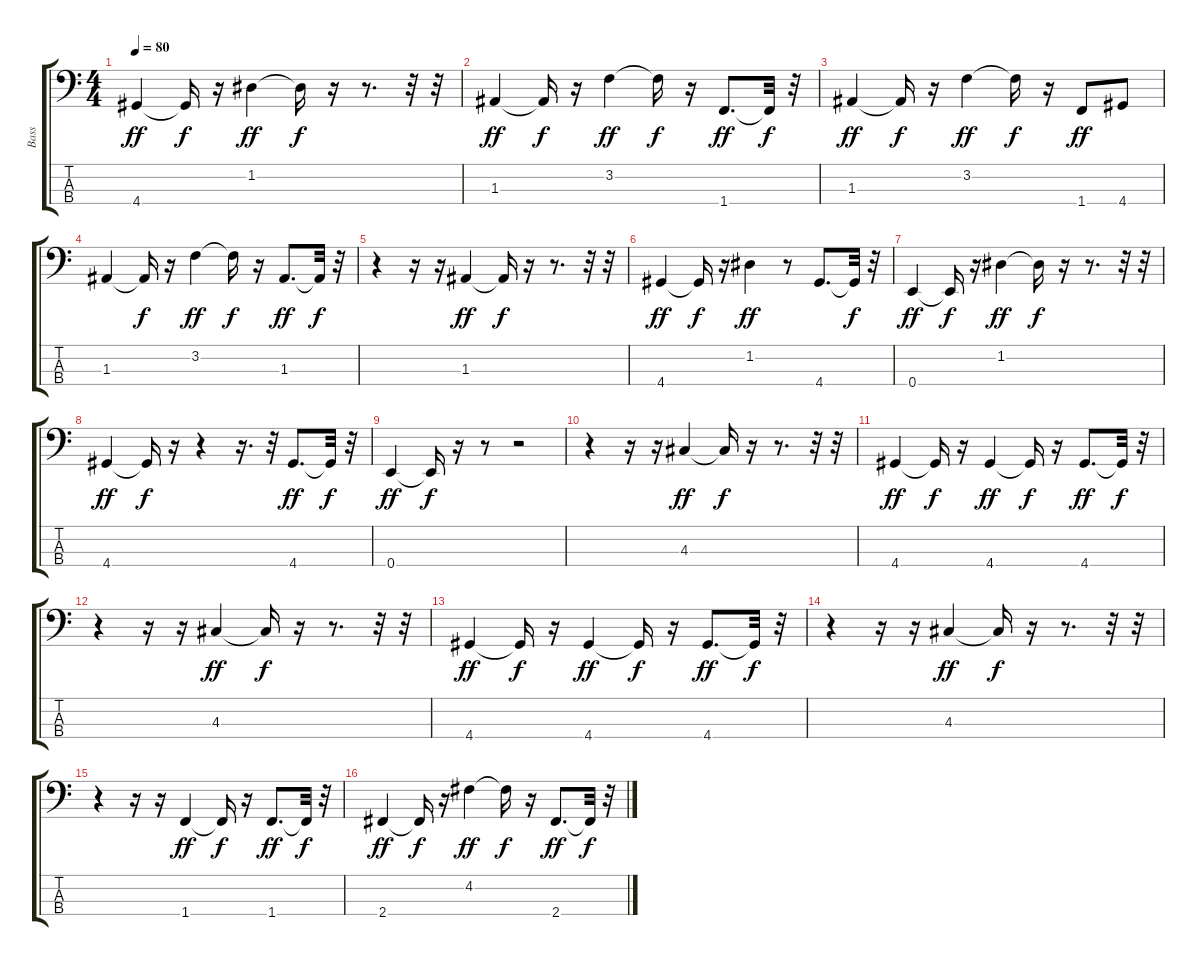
\track ("Bass" "Bass") {instrument acousticbass}
\staff {score tabs}
\tuning (G2 D2 A1 E1) {hide}
\ts (4 4)
\tempo 80
\clef f4
\ks c
4.4.4{dy ff} 4.4{t}.16{dy f} r.16 1.2.4{dy ff} 1.2{t}.16{dy f} r.16 r.8{d} r.32 r.32 |
1.3.4{dy ff} 1.3{t}.16{dy f} r.16 3.2.4{dy ff} 3.2{t}.16{dy f} r.16 1.4.8{d dy ff} 1.4{t}.32{dy f} r.32 |
1.3.4{dy ff} 1.3{t}.16{dy f} r.16 3.2.4{dy ff} 3.2{t}.16{dy f} r.16 1.4.8{dy ff} 4.4.8 |
1.3.4 1.3{t}.16{dy f} r.16 3.2.4{dy ff} 3.2{t}.16{dy f} r.16 1.3.8{d dy ff} 1.3{t}.32{dy f} r.32 |
r.4 r.16 r.16 1.3.4{dy ff} 1.3{t}.16{dy f} r.16 r.8{d} r.32 r.32 |
4.4.4{dy ff} 4.4{t}.16{dy f} r.16 1.2.4{dy ff} r.8 4.4.8{d} 4.4{t}.32{dy f} r.32 |
0.4.4{dy ff} 0.4{t}.16{dy f} r.16 1.2.4{dy ff} 1.2{t}.16{dy f} r.16 r.8{d} r.32 r.32 |
4.4.4{dy ff} 4.4{t}.16{dy f} r.16 r.4 r.16{d} r.32 4.4.8{d dy ff} 4.4{t}.32{dy f} r.32 |
0.4.4{dy ff} 0.4{t}.16{dy f} r.16 r.8 r.2 |
r.4 r.16 r.16 4.3.4{dy ff} 4.3{t}.16{dy f} r.16 r.8{d} r.32 r.32 |
4.4.4{dy ff} 4.4{t}.16{dy f} r.16 4.4.4{dy ff} 4.4{t}.16{dy f} r.16 4.4.8{d dy ff} 4.4{t}.32{dy f} r.32 |
r.4 r.16 r.16 4.3.4{dy ff} 4.3{t}.16{dy f} r.16 r.8{d} r.32 r.32 |
4.4.4{dy ff} 4.4{t}.16{dy f} r.16 4.4.4{dy ff} 4.4{t}.16{dy f} r.16 4.4.8{d dy ff} 4.4{t}.32{dy f} r.32 |
r.4 r.16 r.16 4.3.4{dy ff} 4.3{t}.16{dy f} r.16 r.8{d} r.32 r.32 |
r.4 r.16 r.16 1.4.4{dy ff} 1.4{t}.16{dy f} r.16 1.4.8{d dy ff} 1.4{t}.32{dy f} r.32 |
2.4.4{dy ff} 2.4{t}.16{dy f} r.16 4.2.4{dy ff} 4.2{t}.16{dy f} r.16 2.4.8{d dy ff} 2.4{t}.32{dy f} r.32
